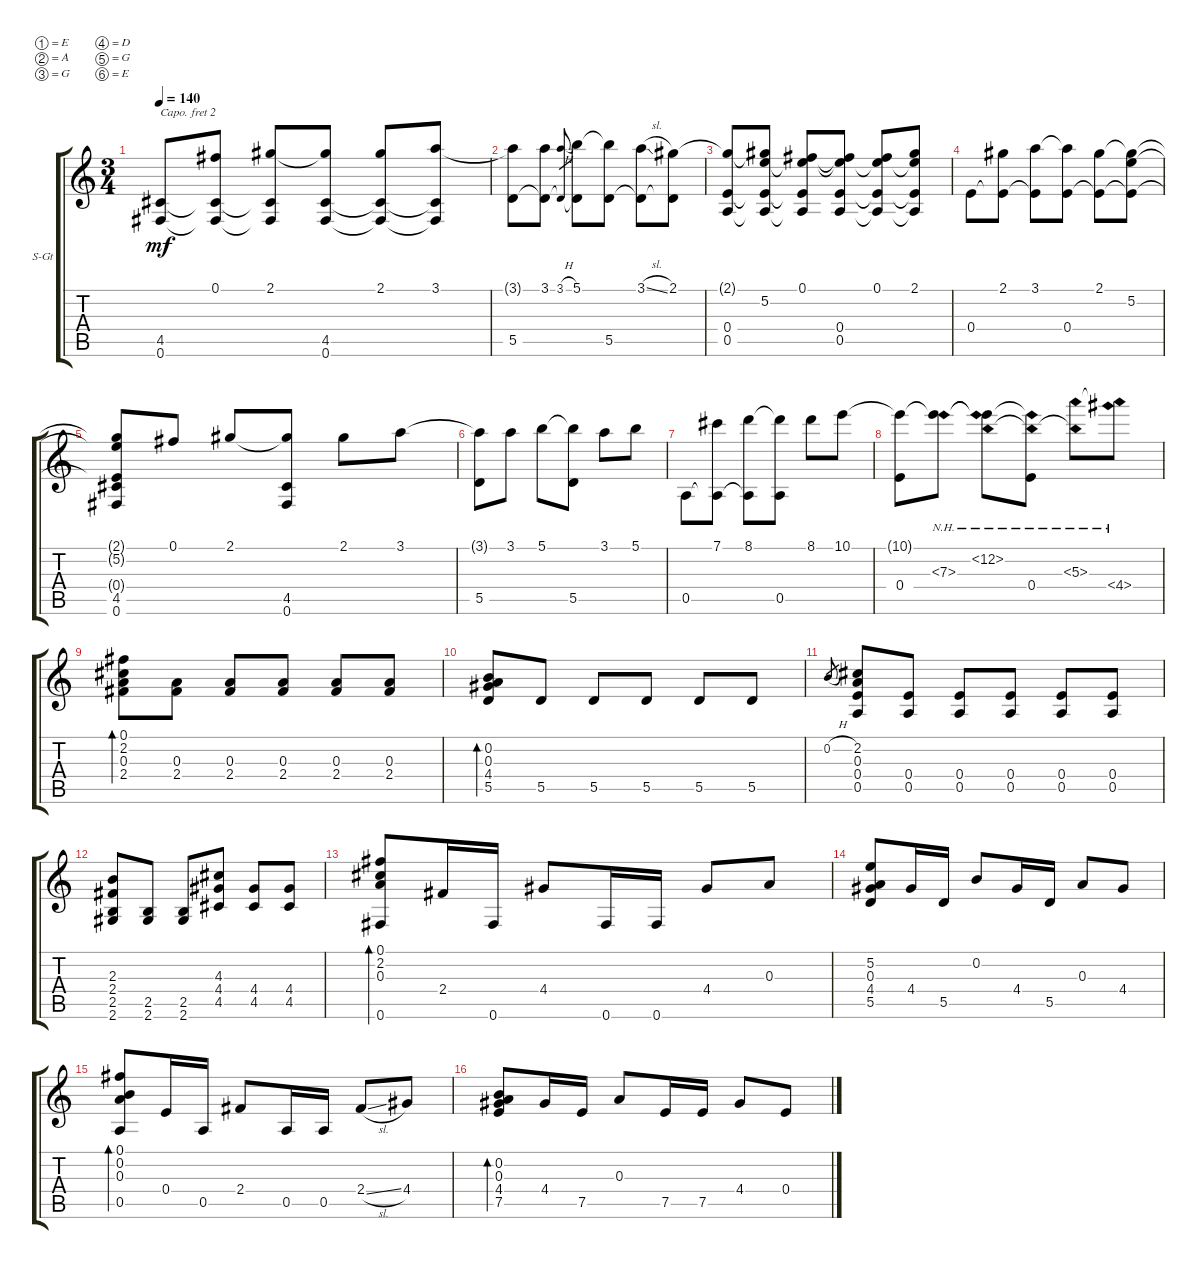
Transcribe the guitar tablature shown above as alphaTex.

\bracketExtendMode groupsimilarinstruments
\firstSystemTrackNameOrientation horizontal
\otherSystemsTrackNameOrientation horizontal
\track ("Äîðîæêà 1" "S-Gt") {instrument acousticguitarsteel}
\staff {score tabs}
\capo 2
\tuning (E4 A3 G3 D3 G2 E2)
\ts (3 4)
\tempo 140
\clef g2
\ks c
(4.5 0.6).8{dy mf} (0.1 4.5{t} 0.6{t}).8 (2.1 4.5{t} 0.6{t}).8 (4.5 0.6 2.1{t}).8 (2.1 0.6{t} 4.5{t}).8 (3.1 0.6{t} 4.5{t}).8 |
(5.5 3.1{t}).8 (3.1 5.5{t}).8 (3.1{h} 5.5{t}).8{gr} (5.1 5.5{t}).8 (5.5 5.1{t}).8 (3.1{sl} 5.5{t}).8 (2.1 5.5{t}).8 |
(0.5 0.4 2.1{t}).8 (5.2 2.1{t} 0.5{t} 0.4{t}).8 (0.1 0.5{t} 0.4{t} 5.2{t}).8 (0.4 0.5 5.2{t} 0.1{t}).8 (0.1 5.2{t} 0.4{t} 0.5{t}).8 (2.1 5.2{t} 0.4{t} 0.5{t}).8 |
0.4.8 (2.1 0.4{t}).8 (3.1 0.4{t}).8 (0.4 3.1{t}).8 (2.1 0.4{t}).8 (5.2 2.1{t} 0.4{t}).8 |
(4.5 0.6 2.1{t} 5.2{t} 0.4{t}).8 0.1.8 2.1.8 (4.5 0.6 2.1{t}).8 2.1.8 3.1.8 |
(5.5 3.1{t}).8 3.1.8 5.1.8 (5.5 5.1{t}).8 3.1.8 5.1.8 |
0.5.8 (7.1 0.5{t}).8 (8.1 0.5{t}).8 (0.5 8.1{t}).8 8.1.8 10.1.8 |
(0.4 10.1{t}).8 (7.3{nh} 10.1{t}).8 (12.2{nh} 10.1{t} 7.3{nh t}).8 (0.4 7.3{nh t} 12.2{nh t}).8 (5.3{nh} 12.2{nh t}).8 (4.4{nh} 5.3{nh t}).8 |
(2.2 0.1 0.3 2.4).8{bd 53} (2.4 0.3).8 (2.4 0.3).8 (2.4 0.3).8 (2.4 0.3).8 (2.4 0.3).8 |
(5.5 4.4 0.3 0.2).8{bd 52} 5.5.8 5.5.8 5.5.8 5.5.8 5.5.8 |
0.2{h}.8{gr} (2.2 0.3 0.4 0.5).8 (0.5 0.4).8 (0.4 0.5).8 (0.5 0.4).8 (0.4 0.5).8 (0.5 0.4).8 |
(2.6 2.5 2.4 2.3).8 (2.6 2.5).8 (2.6 2.5).8 (4.5 4.4 4.3).8 (4.5 4.4).8 (4.5 4.4).8 |
(0.1 2.2 0.3 0.6).8{bd 51} 2.4.16 0.6.16 4.4.8 0.6.16 0.6.16 4.4.8 0.3.8 |
(5.2 0.3 4.4 5.5).8 4.4.16 5.5.16 0.2.8 4.4.16 5.5.16 0.3.8 4.4.8 |
(0.1 0.2 0.3 0.5).8{bd 51} 0.4.16 0.5.16 2.4.8 0.5.16 0.5.16 2.4{sl}.8 4.4.8 |
(7.5 4.4 0.3 0.2).8{bd 51} 4.4.16 7.5.16 0.3.8 7.5.16 7.5.16 4.4.8 0.4.8
